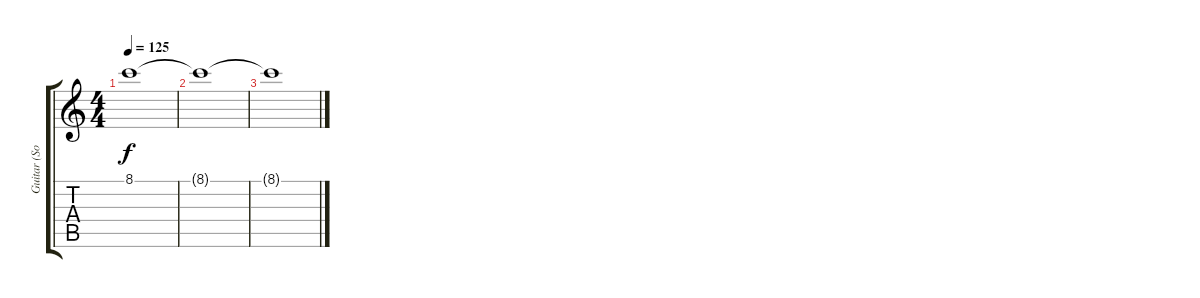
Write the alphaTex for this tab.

\track ("Guitar (Solo)" "Guitar (So") {instrument electricguitarjazz}
\staff {score tabs}
\tuning (E4 B3 G3 D3 A2 E2) {hide}
\ts (4 4)
\tempo 125
\clef g2
\ks c
8.1{t}.1{dy f} |
8.1{t}.1 |
8.1{t}.1
